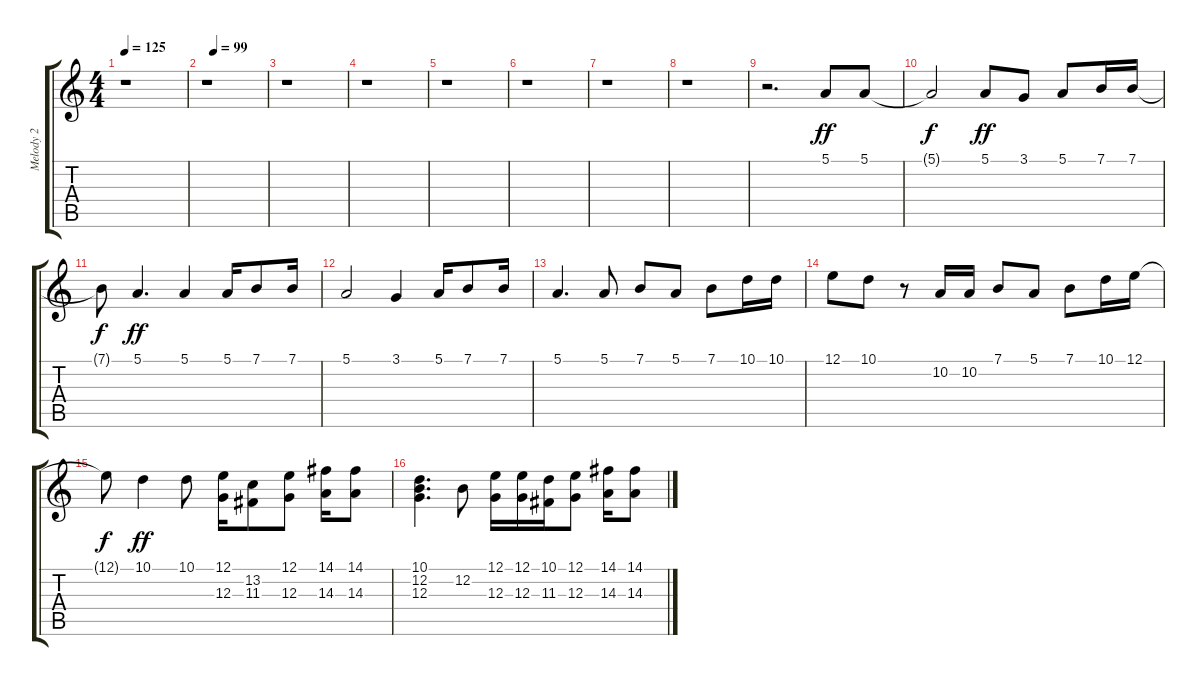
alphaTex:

\track ("Melody 2" "Melody 2") {instrument lead4chiff}
\staff {score tabs}
\tuning (E4 B3 G3 D3 A2 E2) {hide}
\ts (4 4)
\tempo 125
\clef g2
\ks c
r.1{dy ff} |
\tempo (99 0.125)
r.1 |
r.1 |
r.1 |
r.1 |
r.1 |
r.1 |
r.1 |
r.2{d} 5.1.8 5.1.8 |
5.1{t}.2{dy f} 5.1.8{dy ff} 3.1.8 5.1.8 7.1.16 7.1.16 |
7.1{t}.8{dy f} 5.1.4{d dy ff} 5.1.4 5.1.16 7.1.8 7.1.16 |
5.1.2 3.1.4 5.1.16 7.1.8 7.1.16 |
5.1.4{d} 5.1.8 7.1.8 5.1.8 7.1.8 10.1.16 10.1.16 |
12.1.8 10.1.8 r.8 10.2.16 10.2.16 7.1.8 5.1.8 7.1.8 10.1.16 12.1.16 |
12.1{t}.8{dy f} 10.1.4{dy ff} 10.1.8 (12.1 12.3).16 (13.2 11.3).8 (12.1 12.3).8 (14.1 14.3).16 (14.1 14.3).8 |
(10.1 12.2 12.3).4{d} 12.2.8 (12.1 12.3).16 (12.1 12.3).16 (10.1 11.3).16 (12.1 12.3).8 (14.1 14.3).16 (14.1 14.3).8
